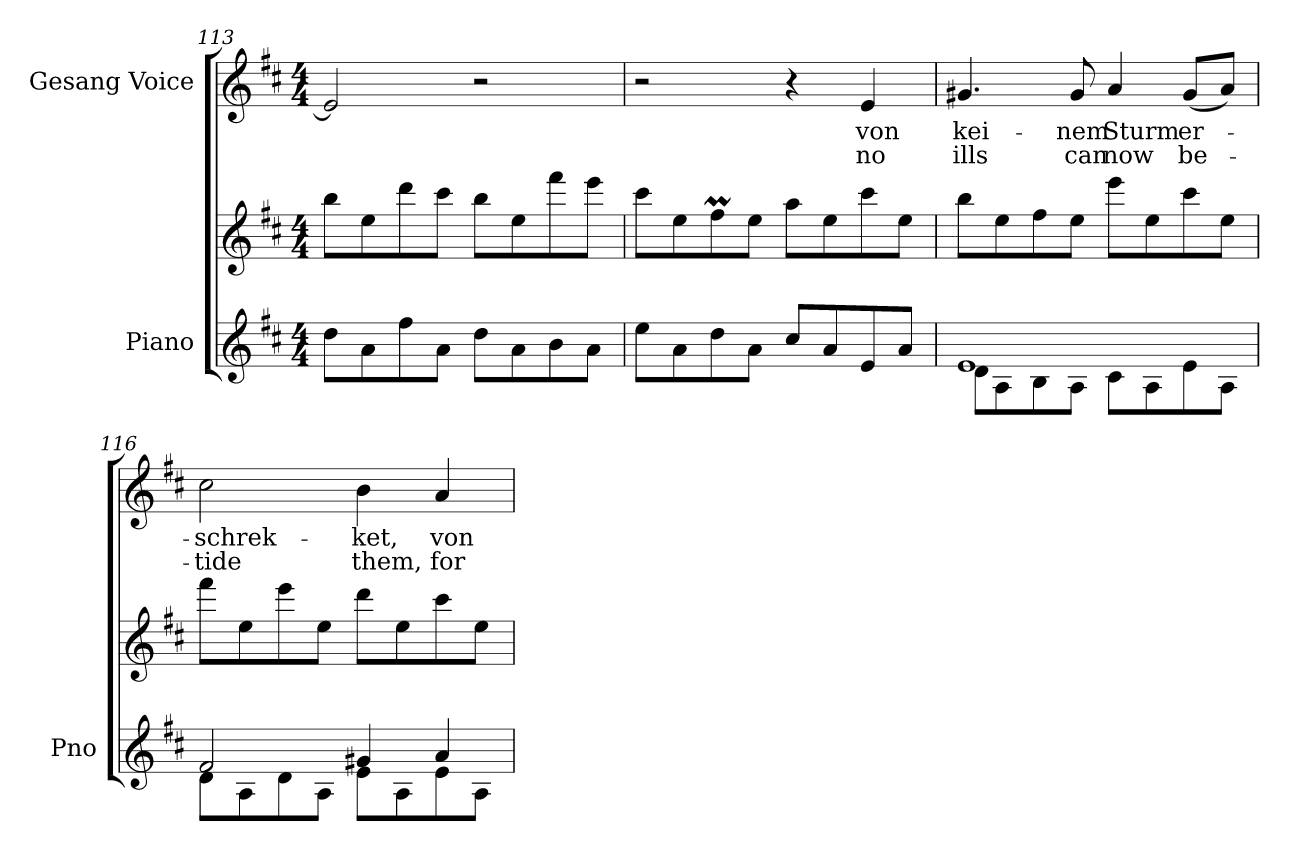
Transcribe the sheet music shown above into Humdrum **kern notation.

**kern	**kern	**kern	**text	**text
*part2	*part2	*part1	*part1	*part1
*staff3	*staff2	*staff1	*staff1	*staff1
*I"Piano	*	*I"Gesang Voice	*	*
*I'Pno	*	*	*	*
!!LO:PB:g=z
*clefG2	*clefG2	*clefG2	*	*
*k[f#c#]	*k[f#c#]	*k[f#c#]	*	*
*M4/4	*M4/4	*M4/4	*	*
=113	=113	=113	=113	=113
8dd\L	8bb\L	2e/]	.	.
8a\	8ee\	.	.	.
8ff#\	8ddd\	.	.	.
8a\J	8ccc#\J	.	.	.
8dd\L	8bb\L	2r	.	.
8a\	8ee\	.	.	.
8b\	8fff#\	.	.	.
8a\J	8eee\J	.	.	.
!!LO:LB:g=z
=114	=114	=114	=114	=114
8ee\L	8ccc#\L	2r	.	.
8a\	8ee\	.	.	.
8dd\	8ff#m\	.	.	.
8a\J	8ee\J	.	.	.
8cc#/L	8aa\L	4r	.	.
8a/	8ee\	.	.	.
!	!	!	!LO:LY:b	!LO:LY:b
8e/	8ccc#\	4e/	von	no
8a/J	8ee\J	.	.	.
=115	=115	=115	=115	=115
*^	*	*	*	*
!	!	!	!	!LO:LY:b	!LO:LY:b
1e	8d\L	8bb\L	4.g#X/	kei-	ills
.	8A\	8ee\	.	.	.
.	8B\	8ff#\	.	.	.
!	!	!	!	!LO:LY:b	!LO:LY:b
.	8A\J	8ee\J	8g#/	-nem	can
!	!	!	!	!LO:LY:b	!LO:LY:b
.	8c#\L	8eee\L	4a/	Sturm	now
.	8A\	8ee\	.	.	.
!	!	!	!	!LO:LY:b	!LO:LY:b
.	8e\	8ccc#\	(8g#/L	er-	be-
.	8A\J	8ee\J	8a/J)	.	.
=116	=116	=116	=116	=116	=116
!	!	!	!	!LO:LY:b	!LO:LY:b
2f#/	8d\L	8fff#\L	2cc#\	-schrek-	-tide
.	8A\	8ee\	.	.	.
.	8d\	8eee\	.	.	.
.	8A\J	8ee\J	.	.	.
!	!	!	!	!LO:LY:b	!LO:LY:b
4g#X/	8e\L	8ddd\L	4b\	-ket,	them,
.	8A\	8ee\	.	.	.
!	!	!	!	!LO:LY:b	!LO:LY:b
4a/	8e\	8ccc#\	4a/	von	for
.	8A\J	8ee\J	.	.	.
*v	*v	*	*	*	*
=	=	=	=	=
*-	*-	*-	*-	*-
